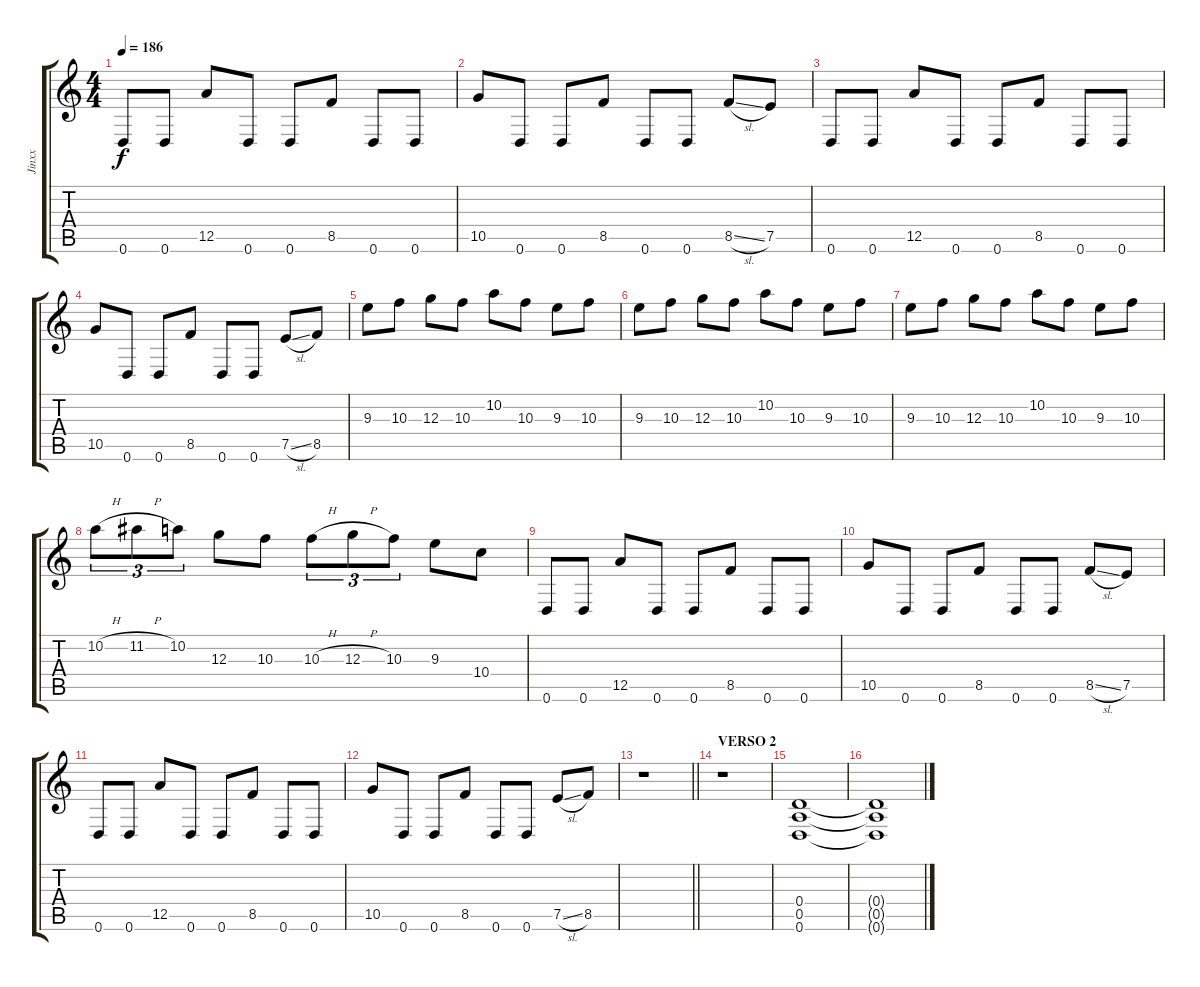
\track ("Jinxx" "Jinxx") {instrument distortionguitar}
\staff {score tabs}
\tuning (E4 B3 G3 D3 A2 D2) {hide}
\ts (4 4)
\tempo 186
\clef g2
\ks c
0.6.8{dy f} 0.6.8 12.5.8 0.6.8 0.6.8 8.5.8 0.6.8 0.6.8 |
10.5.8 0.6.8 0.6.8 8.5.8 0.6.8 0.6.8 8.5{sl}.8 7.5.8 |
0.6.8 0.6.8 12.5.8 0.6.8 0.6.8 8.5.8 0.6.8 0.6.8 |
10.5.8 0.6.8 0.6.8 8.5.8 0.6.8 0.6.8 7.5{sl}.8 8.5.8 |
9.3.8 10.3.8 12.3.8 10.3.8 10.2.8 10.3.8 9.3.8 10.3.8 |
9.3.8 10.3.8 12.3.8 10.3.8 10.2.8 10.3.8 9.3.8 10.3.8 |
9.3.8 10.3.8 12.3.8 10.3.8 10.2.8 10.3.8 9.3.8 10.3.8 |
10.2{h}.8{tu (3 2)} 11.2{h}.8{tu (3 2)} 10.2.8{tu (3 2)} 12.3.8 10.3.8 10.3{h}.8{tu (3 2)} 12.3{h}.8{tu (3 2)} 10.3.8{tu (3 2)} 9.3.8 10.4.8 |
0.6.8 0.6.8 12.5.8 0.6.8 0.6.8 8.5.8 0.6.8 0.6.8 |
10.5.8 0.6.8 0.6.8 8.5.8 0.6.8 0.6.8 8.5{sl}.8 7.5.8 |
0.6.8 0.6.8 12.5.8 0.6.8 0.6.8 8.5.8 0.6.8 0.6.8 |
10.5.8 0.6.8 0.6.8 8.5.8 0.6.8 0.6.8 7.5{sl}.8 8.5.8 |
\barLineRight lightlight
r.1 |
\section ("" "VERSO 2")
r.1 |
(0.4 0.5 0.6).1 |
(0.4{t} 0.5{t} 0.6{t}).1
